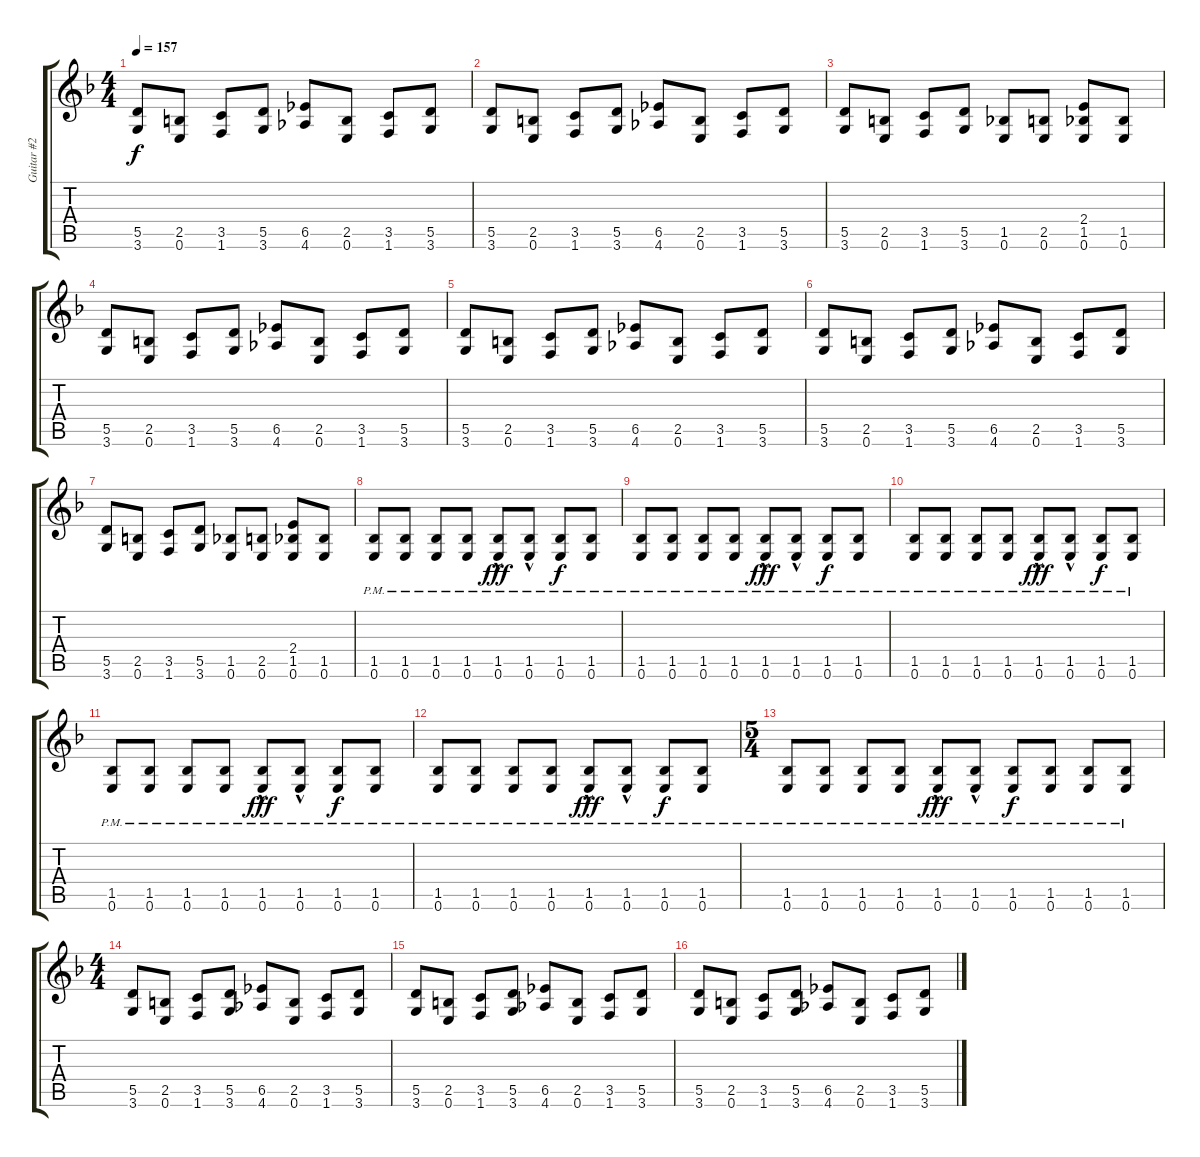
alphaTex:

\track ("Guitar #2" "Guitar #2") {instrument distortionguitar}
\staff {score tabs}
\tuning (E4 B3 G3 D3 A2 E2) {hide}
\ts (4 4)
\tempo 157
\clef g2
\ks f
(5.5 3.6).8{dy f} (2.5 0.6).8 (3.5 1.6).8 (5.5 3.6).8 (6.5 4.6).8 (2.5 0.6).8 (3.5 1.6).8 (5.5 3.6).8 |
(5.5 3.6).8 (2.5 0.6).8 (3.5 1.6).8 (5.5 3.6).8 (6.5 4.6).8 (2.5 0.6).8 (3.5 1.6).8 (5.5 3.6).8 |
(5.5 3.6).8 (2.5 0.6).8 (3.5 1.6).8 (5.5 3.6).8 (1.5 0.6).8 (2.5 0.6).8 (2.4 1.5 0.6).8 (1.5 0.6).8 |
(5.5 3.6).8 (2.5 0.6).8 (3.5 1.6).8 (5.5 3.6).8 (6.5 4.6).8 (2.5 0.6).8 (3.5 1.6).8 (5.5 3.6).8 |
(5.5 3.6).8 (2.5 0.6).8 (3.5 1.6).8 (5.5 3.6).8 (6.5 4.6).8 (2.5 0.6).8 (3.5 1.6).8 (5.5 3.6).8 |
(5.5 3.6).8 (2.5 0.6).8 (3.5 1.6).8 (5.5 3.6).8 (6.5 4.6).8 (2.5 0.6).8 (3.5 1.6).8 (5.5 3.6).8 |
(5.5 3.6).8 (2.5 0.6).8 (3.5 1.6).8 (5.5 3.6).8 (1.5 0.6).8 (2.5 0.6).8 (2.4 1.5 0.6).8 (1.5 0.6).8 |
(1.5{pm} 0.6{pm}).8 (1.5{pm} 0.6{pm}).8 (1.5{pm} 0.6{pm}).8 (1.5{pm} 0.6{pm}).8 (1.5{hac pm} 0.6{hac pm}).8{dy fff} (1.5{hac pm} 0.6{hac pm}).8 (1.5{pm} 0.6{pm}).8{dy f} (1.5{pm} 0.6{pm}).8 |
(1.5{pm} 0.6{pm}).8 (1.5{pm} 0.6{pm}).8 (1.5{pm} 0.6{pm}).8 (1.5{pm} 0.6{pm}).8 (1.5{hac pm} 0.6{hac pm}).8{dy fff} (1.5{hac pm} 0.6{hac pm}).8 (1.5{pm} 0.6{pm}).8{dy f} (1.5{pm} 0.6{pm}).8 |
(1.5{pm} 0.6{pm}).8 (1.5{pm} 0.6{pm}).8 (1.5{pm} 0.6{pm}).8 (1.5{pm} 0.6{pm}).8 (1.5{hac pm} 0.6{hac pm}).8{dy fff} (1.5{hac pm} 0.6{hac pm}).8 (1.5{pm} 0.6{pm}).8{dy f} (1.5{pm} 0.6{pm}).8 |
(1.5{pm} 0.6{pm}).8 (1.5{pm} 0.6{pm}).8 (1.5{pm} 0.6{pm}).8 (1.5{pm} 0.6{pm}).8 (1.5{hac pm} 0.6{hac pm}).8{dy fff} (1.5{hac pm} 0.6{hac pm}).8 (1.5{pm} 0.6{pm}).8{dy f} (1.5{pm} 0.6{pm}).8 |
(1.5{pm} 0.6{pm}).8 (1.5{pm} 0.6{pm}).8 (1.5{pm} 0.6{pm}).8 (1.5{pm} 0.6{pm}).8 (1.5{hac pm} 0.6{hac pm}).8{dy fff} (1.5{hac pm} 0.6{hac pm}).8 (1.5{pm} 0.6{pm}).8{dy f} (1.5{pm} 0.6{pm}).8 |
\ts (5 4)
(1.5{pm} 0.6{pm}).8 (1.5{pm} 0.6{pm}).8 (1.5{pm} 0.6{pm}).8 (1.5{pm} 0.6{pm}).8 (1.5{hac pm} 0.6{hac pm}).8{dy fff} (1.5{hac pm} 0.6{hac pm}).8 (1.5{pm} 0.6{pm}).8{dy f} (1.5{pm} 0.6{pm}).8 (1.5{pm} 0.6{pm}).8 (1.5{pm} 0.6{pm}).8 |
\ts (4 4)
(5.5 3.6).8 (2.5 0.6).8 (3.5 1.6).8 (5.5 3.6).8 (6.5 4.6).8 (2.5 0.6).8 (3.5 1.6).8 (5.5 3.6).8 |
(5.5 3.6).8 (2.5 0.6).8 (3.5 1.6).8 (5.5 3.6).8 (6.5 4.6).8 (2.5 0.6).8 (3.5 1.6).8 (5.5 3.6).8 |
(5.5 3.6).8 (2.5 0.6).8 (3.5 1.6).8 (5.5 3.6).8 (6.5 4.6).8 (2.5 0.6).8 (3.5 1.6).8 (5.5 3.6).8
